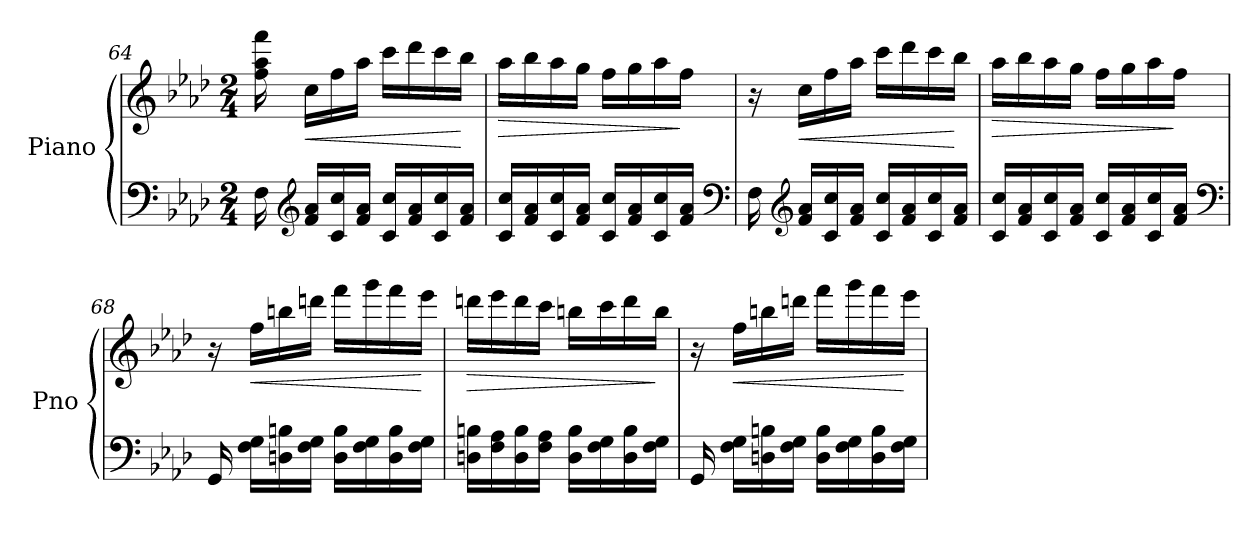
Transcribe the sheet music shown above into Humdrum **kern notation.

**kern	**kern	**dynam
*part1	*part1	*part1
*staff2	*staff1	*staff1/2
*I"Piano	*	*
*I'Pno	*	*
*clefF4	*clefG2	*
*k[b-e-a-d-]	*k[b-e-a-d-]	*
*A-:	*A-:	*
*M2/4	*M2/4	*
=64	=64	=64
16F\	16ff\ 16aa-\ 16fff\	.
*clefG2	*	*
!	!	!LO:HP:b
16f/ 16a-/LL	16cc\LL	<
16c/ 16cc/	16ff\	.
16f/ 16a-/JJ	16aa-\JJ	.
16c/ 16cc/LL	16ccc\LL	.
16f/ 16a-/	16ddd-\	.
16c/ 16cc/	16ccc\	.
16f/ 16a-/JJ	16bb-\JJ	[
!!LO:LB:g=z
=65	=65	=65
!	!	!LO:HP:b
16c/ 16cc/LL	16aa-\LL	>
16f/ 16a-/	16bb-\	.
16c/ 16cc/	16aa-\	.
16f/ 16a-/JJ	16gg\JJ	.
16c/ 16cc/LL	16ff\LL	.
16f/ 16a-/	16gg\	.
16c/ 16cc/	16aa-\	.
16f/ 16a-/JJ	16ff\JJ	]
*clefF4	*	*
=66	=66	=66
16F\	16r	.
*clefG2	*	*
!	!	!LO:HP:b
16f/ 16a-/LL	16cc\LL	<
16c/ 16cc/	16ff\	.
16f/ 16a-/JJ	16aa-\JJ	.
16c/ 16cc/LL	16ccc\LL	.
16f/ 16a-/	16ddd-\	.
16c/ 16cc/	16ccc\	.
16f/ 16a-/JJ	16bb-\JJ	[
=67	=67	=67
!	!	!LO:HP:b
16c/ 16cc/LL	16aa-\LL	>
16f/ 16a-/	16bb-\	.
16c/ 16cc/	16aa-\	.
16f/ 16a-/JJ	16gg\JJ	.
16c/ 16cc/LL	16ff\LL	.
16f/ 16a-/	16gg\	.
16c/ 16cc/	16aa-\	.
16f/ 16a-/JJ	16ff\JJ	]
*clefF4	*	*
=68	=68	=68
16GG/	16r	.
!	!	!LO:HP:b
16F\ 16G\LL	16ff\LL	<
16Dn\ 16Bn\	16bbn\	.
16F\ 16G\JJ	16dddn\JJ	.
16D\ 16B\LL	16fff\LL	.
16F\ 16G\	16ggg\	.
16D\ 16B\	16fff\	.
16F\ 16G\JJ	16eee-\JJ	[
=69	=69	=69
!	!	!LO:HP:b
16Dn\ 16Bn\LL	16dddn\LL	>
16F\ 16A-\	16eee-\	.
16D\ 16B\	16ddd\	.
16F\ 16A-\JJ	16ccc\JJ	.
16D\ 16B\LL	16bbn\LL	.
16F\ 16G\	16ccc\	.
16D\ 16B\	16ddd\	.
16F\ 16G\JJ	16bb\JJ	]
!!LO:LB:g=z
=70	=70	=70
16GG/	16r	.
!	!	!LO:HP:b
16F\ 16G\LL	16ff\LL	<
16Dn\ 16Bn\	16bbn\	.
16F\ 16G\JJ	16dddn\JJ	.
16D\ 16B\LL	16fff\LL	.
16F\ 16G\	16ggg\	.
16D\ 16B\	16fff\	.
16F\ 16G\JJ	16eee-\JJ	[
=	=	=
*-	*-	*-
